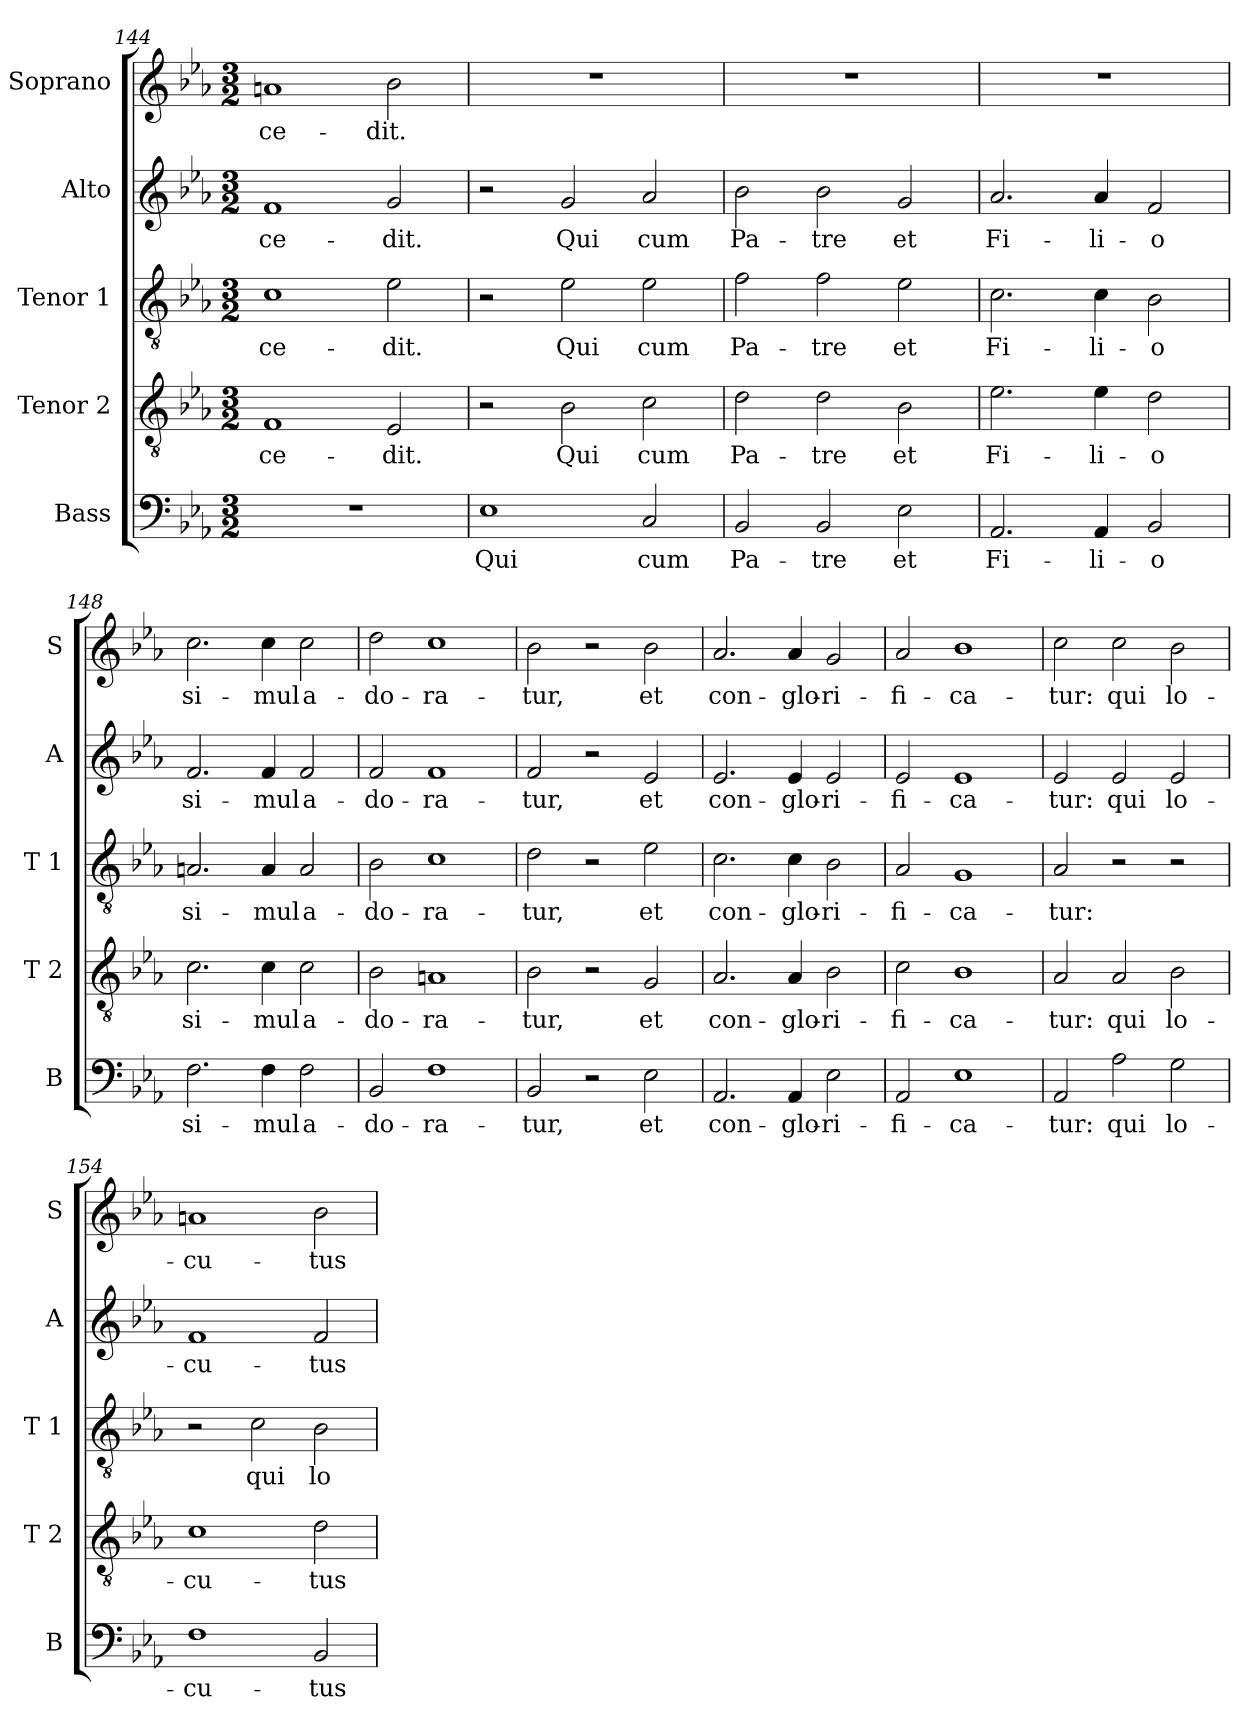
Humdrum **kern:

**kern	**text	**kern	**text	**kern	**text	**kern	**text	**kern	**text
*part5	*part5	*part4	*part4	*part3	*part3	*part2	*part2	*part1	*part1
*staff5	*staff5	*staff4	*staff4	*staff3	*staff3	*staff2	*staff2	*staff1	*staff1
*I"Bass	*	*I"Tenor 2	*	*I"Tenor 1	*	*I"Alto	*	*I"Soprano	*
*I'B	*	*I'T 2	*	*I'T 1	*	*I'A	*	*I'S	*
*clefF4	*	*clefGv2	*	*clefGv2	*	*clefG2	*	*clefG2	*
*k[b-e-a-]	*	*k[b-e-a-]	*	*k[b-e-a-]	*	*k[b-e-a-]	*	*k[b-e-a-]	*
*E-:	*	*E-:	*	*E-:	*	*E-:	*	*E-:	*
*M3/2	*	*M3/2	*	*M3/2	*	*M3/2	*	*M3/2	*
=144	=144	=144	=144	=144	=144	=144	=144	=144	=144
!	!	!	!LO:LY:b	!	!LO:LY:b	!	!LO:LY:b	!	!LO:LY:b
1.r	.	1F	-ce-	1c	-ce-	1f	-ce-	1an	-ce-
!	!	!	!LO:LY:b	!	!LO:LY:b	!	!LO:LY:b	!	!LO:LY:b
.	.	2E-/	-dit.	2e-\	-dit.	2g/	-dit.	2b-\	-dit.
!!LO:PB:g=z
=145	=145	=145	=145	=145	=145	=145	=145	=145	=145
!	!LO:LY:b	!	!	!	!	!	!	!	!
1E-	Qui	2r	.	2r	.	2r	.	1.r	.
!	!	!	!LO:LY:b	!	!LO:LY:b	!	!LO:LY:b	!	!
.	.	2B-\	Qui	2e-\	Qui	2g/	Qui	.	.
!	!LO:LY:b	!	!LO:LY:b	!	!LO:LY:b	!	!LO:LY:b	!	!
2C/	cum	2c\	cum	2e-\	cum	2a-/	cum	.	.
=146	=146	=146	=146	=146	=146	=146	=146	=146	=146
!	!LO:LY:b	!	!LO:LY:b	!	!LO:LY:b	!	!LO:LY:b	!	!
2BB-/	Pa-	2d\	Pa-	2f\	Pa-	2b-\	Pa-	1.r	.
!	!LO:LY:b	!	!LO:LY:b	!	!LO:LY:b	!	!LO:LY:b	!	!
2BB-/	-tre	2d\	-tre	2f\	-tre	2b-\	-tre	.	.
!	!LO:LY:b	!	!LO:LY:b	!	!LO:LY:b	!	!LO:LY:b	!	!
2E-\	et	2B-\	et	2e-\	et	2g/	et	.	.
=147	=147	=147	=147	=147	=147	=147	=147	=147	=147
!	!LO:LY:b	!	!LO:LY:b	!	!LO:LY:b	!	!LO:LY:b	!	!
2.AA-/	Fi-	2.e-\	Fi-	2.c\	Fi-	2.a-/	Fi-	1.r	.
!	!LO:LY:b	!	!LO:LY:b	!	!LO:LY:b	!	!LO:LY:b	!	!
4AA-/	-li-	4e-\	-li-	4c\	-li-	4a-/	-li-	.	.
!	!LO:LY:b	!	!LO:LY:b	!	!LO:LY:b	!	!LO:LY:b	!	!
2BB-/	-o	2d\	-o	2B-\	-o	2f/	-o	.	.
=148	=148	=148	=148	=148	=148	=148	=148	=148	=148
!	!LO:LY:b	!	!LO:LY:b	!	!LO:LY:b	!	!LO:LY:b	!	!LO:LY:b
2.F\	si-	2.c\	si-	2.An/	si-	2.f/	si-	2.cc\	si-
!	!LO:LY:b	!	!LO:LY:b	!	!LO:LY:b	!	!LO:LY:b	!	!LO:LY:b
4F\	-mul	4c\	-mul	4A/	-mul	4f/	-mul	4cc\	-mul
!	!LO:LY:b	!	!LO:LY:b	!	!LO:LY:b	!	!LO:LY:b	!	!LO:LY:b
2F\	a-	2c\	a-	2A/	a-	2f/	a-	2cc\	a-
=149	=149	=149	=149	=149	=149	=149	=149	=149	=149
!	!LO:LY:b	!	!LO:LY:b	!	!LO:LY:b	!	!LO:LY:b	!	!LO:LY:b
2BB-/	-do-	2B-\	-do-	2B-\	-do-	2f/	-do-	2dd\	-do-
!	!LO:LY:b	!	!LO:LY:b	!	!LO:LY:b	!	!LO:LY:b	!	!LO:LY:b
1F	-ra-	1An	-ra-	1c	-ra-	1f	-ra-	1cc	-ra-
=150	=150	=150	=150	=150	=150	=150	=150	=150	=150
!	!LO:LY:b	!	!LO:LY:b	!	!LO:LY:b	!	!LO:LY:b	!	!LO:LY:b
2BB-/	-tur,	2B-\	-tur,	2d\	-tur,	2f/	-tur,	2b-\	-tur,
2r	.	2r	.	2r	.	2r	.	2r	.
!	!LO:LY:b	!	!LO:LY:b	!	!LO:LY:b	!	!LO:LY:b	!	!LO:LY:b
2E-\	et	2G/	et	2e-\	et	2e-/	et	2b-\	et
!!LO:LB:g=z
=151	=151	=151	=151	=151	=151	=151	=151	=151	=151
!	!LO:LY:b	!	!LO:LY:b	!	!LO:LY:b	!	!LO:LY:b	!	!LO:LY:b
2.AA-/	con-	2.A-/	con-	2.c\	con-	2.e-/	con-	2.a-/	con-
!	!LO:LY:b	!	!LO:LY:b	!	!LO:LY:b	!	!LO:LY:b	!	!LO:LY:b
4AA-/	-glo-	4A-/	-glo-	4c\	-glo-	4e-/	-glo-	4a-/	-glo-
!	!LO:LY:b	!	!LO:LY:b	!	!LO:LY:b	!	!LO:LY:b	!	!LO:LY:b
2E-\	-ri-	2B-\	-ri-	2B-\	-ri-	2e-/	-ri-	2g/	-ri-
=152	=152	=152	=152	=152	=152	=152	=152	=152	=152
!	!LO:LY:b	!	!LO:LY:b	!	!LO:LY:b	!	!LO:LY:b	!	!LO:LY:b
2AA-/	-fi-	2c\	-fi-	2A-/	-fi-	2e-/	-fi-	2a-/	-fi-
!	!LO:LY:b	!	!LO:LY:b	!	!LO:LY:b	!	!LO:LY:b	!	!LO:LY:b
1E-	-ca-	1B-	-ca-	1G	-ca-	1e-	-ca-	1b-	-ca-
=153	=153	=153	=153	=153	=153	=153	=153	=153	=153
!	!LO:LY:b	!	!LO:LY:b	!	!LO:LY:b	!	!LO:LY:b	!	!LO:LY:b
2AA-/	-tur:	2A-/	-tur:	2A-/	-tur:	2e-/	-tur:	2cc\	-tur:
!	!LO:LY:b	!	!LO:LY:b	!	!	!	!LO:LY:b	!	!LO:LY:b
2A-\	qui	2A-/	qui	2r	.	2e-/	qui	2cc\	qui
!	!LO:LY:b	!	!LO:LY:b	!	!	!	!LO:LY:b	!	!LO:LY:b
2G\	lo-	2B-\	lo-	2r	.	2e-/	lo-	2b-\	lo-
=154	=154	=154	=154	=154	=154	=154	=154	=154	=154
!	!LO:LY:b	!	!LO:LY:b	!	!	!	!LO:LY:b	!	!LO:LY:b
1F	-cu-	1c	-cu-	2r	.	1f	-cu-	1an	-cu-
!	!	!	!	!	!LO:LY:b	!	!	!	!
.	.	.	.	2c\	qui	.	.	.	.
!	!LO:LY:b	!	!LO:LY:b	!	!LO:LY:b	!	!LO:LY:b	!	!LO:LY:b
2BB-/	-tus	2d\	-tus	2B-\	lo-	2f/	-tus	2b-\	-tus
=	=	=	=	=	=	=	=	=	=
*-	*-	*-	*-	*-	*-	*-	*-	*-	*-
